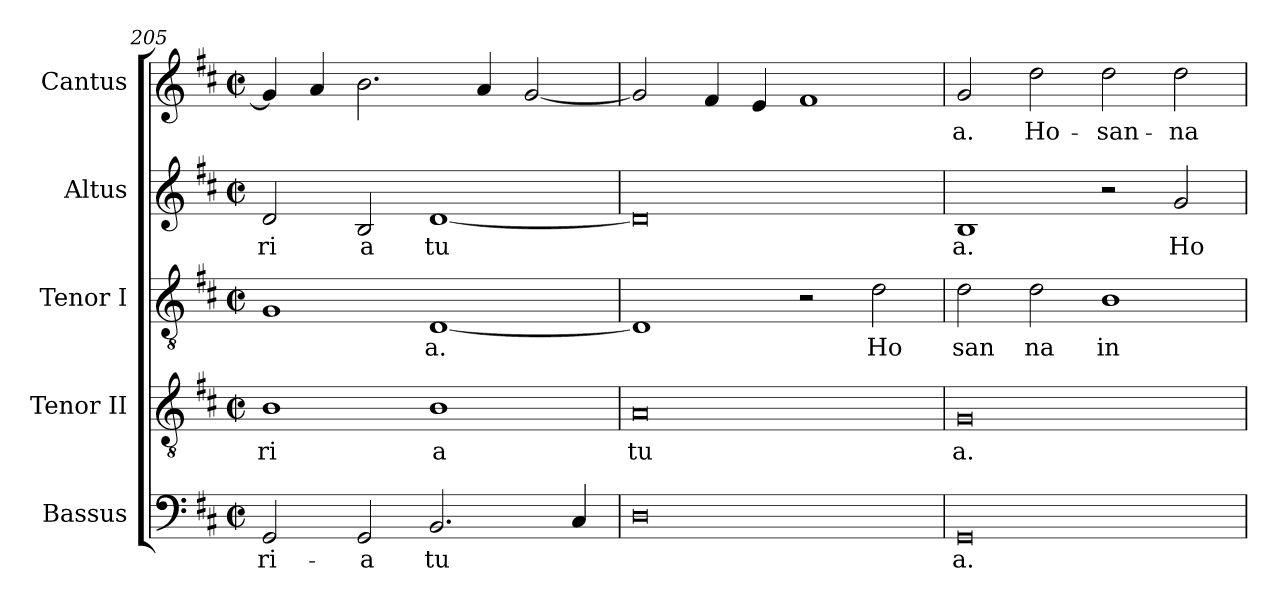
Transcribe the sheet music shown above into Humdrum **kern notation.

**kern	**text	**kern	**text	**kern	**text	**kern	**text	**kern	**text
*part5	*part5	*part4	*part4	*part3	*part3	*part2	*part2	*part1	*part1
*staff5	*staff5	*staff4	*staff4	*staff3	*staff3	*staff2	*staff2	*staff1	*staff1
*I"Bassus	*	*I"Tenor II	*	*I"Tenor I	*	*I"Altus	*	*I"Cantus	*
*I'B	*	*I'T II	*	*I'T I	*	*I'A	*	*I'C	*
*clefF4	*	*clefGv2	*	*clefGv2	*	*clefG2	*	*clefG2	*
*k[f#c#]	*	*k[f#c#]	*	*k[f#c#]	*	*k[f#c#]	*	*k[f#c#]	*
*D:	*	*D:	*	*D:	*	*D:	*	*D:	*
*M2/2	*	*M2/2	*	*M2/2	*	*M2/2	*	*M2/2	*
*met(c|)	*	*met(c|)	*	*met(c|)	*	*met(c|)	*	*met(c|)	*
=205	=205	=205	=205	=205	=205	=205	=205	=205	=205
!	!LO:LY:b:cj	!	!LO:LY:b:cj	!	!LO:LY:b:cj	!	!LO:LY:b:cj	!	!LO:LY:b:cj
2GG/	-ri-	1B	ri	1G	.	2d/	ri	4g/]	--
!	!	!	!	!	!	!	!	!	!LO:LY:b:cj
.	.	.	.	.	.	.	.	4a/	--
!	!LO:LY:b:cj	!	!	!	!	!	!LO:LY:b:cj	!	!LO:LY:b:cj
2GG/	-a	.	.	.	.	2B/	a	2.b\	--
!	!LO:LY:b:cj	!	!LO:LY:b:cj	!	!LO:LY:b:cj	!	!LO:LY:b:cj	!	!
2.BB/	tu-	1B	a	[<1D	a.	[<1d	tu	.	.
!	!	!	!	!	!	!	!	!	!LO:LY:b:cj
.	.	.	.	.	.	.	.	4a/	--
!	!	!	!	!	!	!	!	!	!LO:LY:b:cj
.	.	.	.	.	.	.	.	[<2g/	--
!	!LO:LY:b:cj	!	!	!	!	!	!	!	!
4C#/	--	.	.	.	.	.	.	.	.
=206	=206	=206	=206	=206	=206	=206	=206	=206	=206
!	!LO:LY:b:cj	!	!LO:LY:b:cj	!	!LO:LY:b:cj	!	!LO:LY:b:cj	!	!LO:LY:b:cj
0D	--	0A	tu	1D]	.	0d]	.	2g/]	--
!	!	!	!	!	!	!	!	!	!LO:LY:b:cj
.	.	.	.	.	.	.	.	4f#/	--
!	!	!	!	!	!	!	!	!	!LO:LY:b:cj
.	.	.	.	.	.	.	.	4e/	--
!	!	!	!	!	!	!	!	!	!LO:LY:b:cj
.	.	.	.	2r	.	.	.	1f#	--
!	!	!	!	!	!LO:LY:b:cj	!	!	!	!
.	.	.	.	2d\	Ho	.	.	.	.
=207	=207	=207	=207	=207	=207	=207	=207	=207	=207
!	!LO:LY:b:cj	!	!LO:LY:b:cj	!	!LO:LY:b:cj	!	!LO:LY:b:cj	!	!LO:LY:b:cj
0GG	-a.	0G	a.	2d\	san	1B	a.	2g/	-a.
!	!	!	!	!	!LO:LY:b:cj	!	!	!	!LO:LY:b:cj
.	.	.	.	2d\	na	.	.	2dd\	Ho-
!	!	!	!	!	!LO:LY:b:cj	!	!	!	!LO:LY:b:cj
.	.	.	.	1B	in	2r	.	2dd\	-san-
!	!	!	!	!	!	!	!LO:LY:b:cj	!	!LO:LY:b:cj
.	.	.	.	.	.	2g/	Ho	2dd\	-na
=	=	=	=	=	=	=	=	=	=
*-	*-	*-	*-	*-	*-	*-	*-	*-	*-
